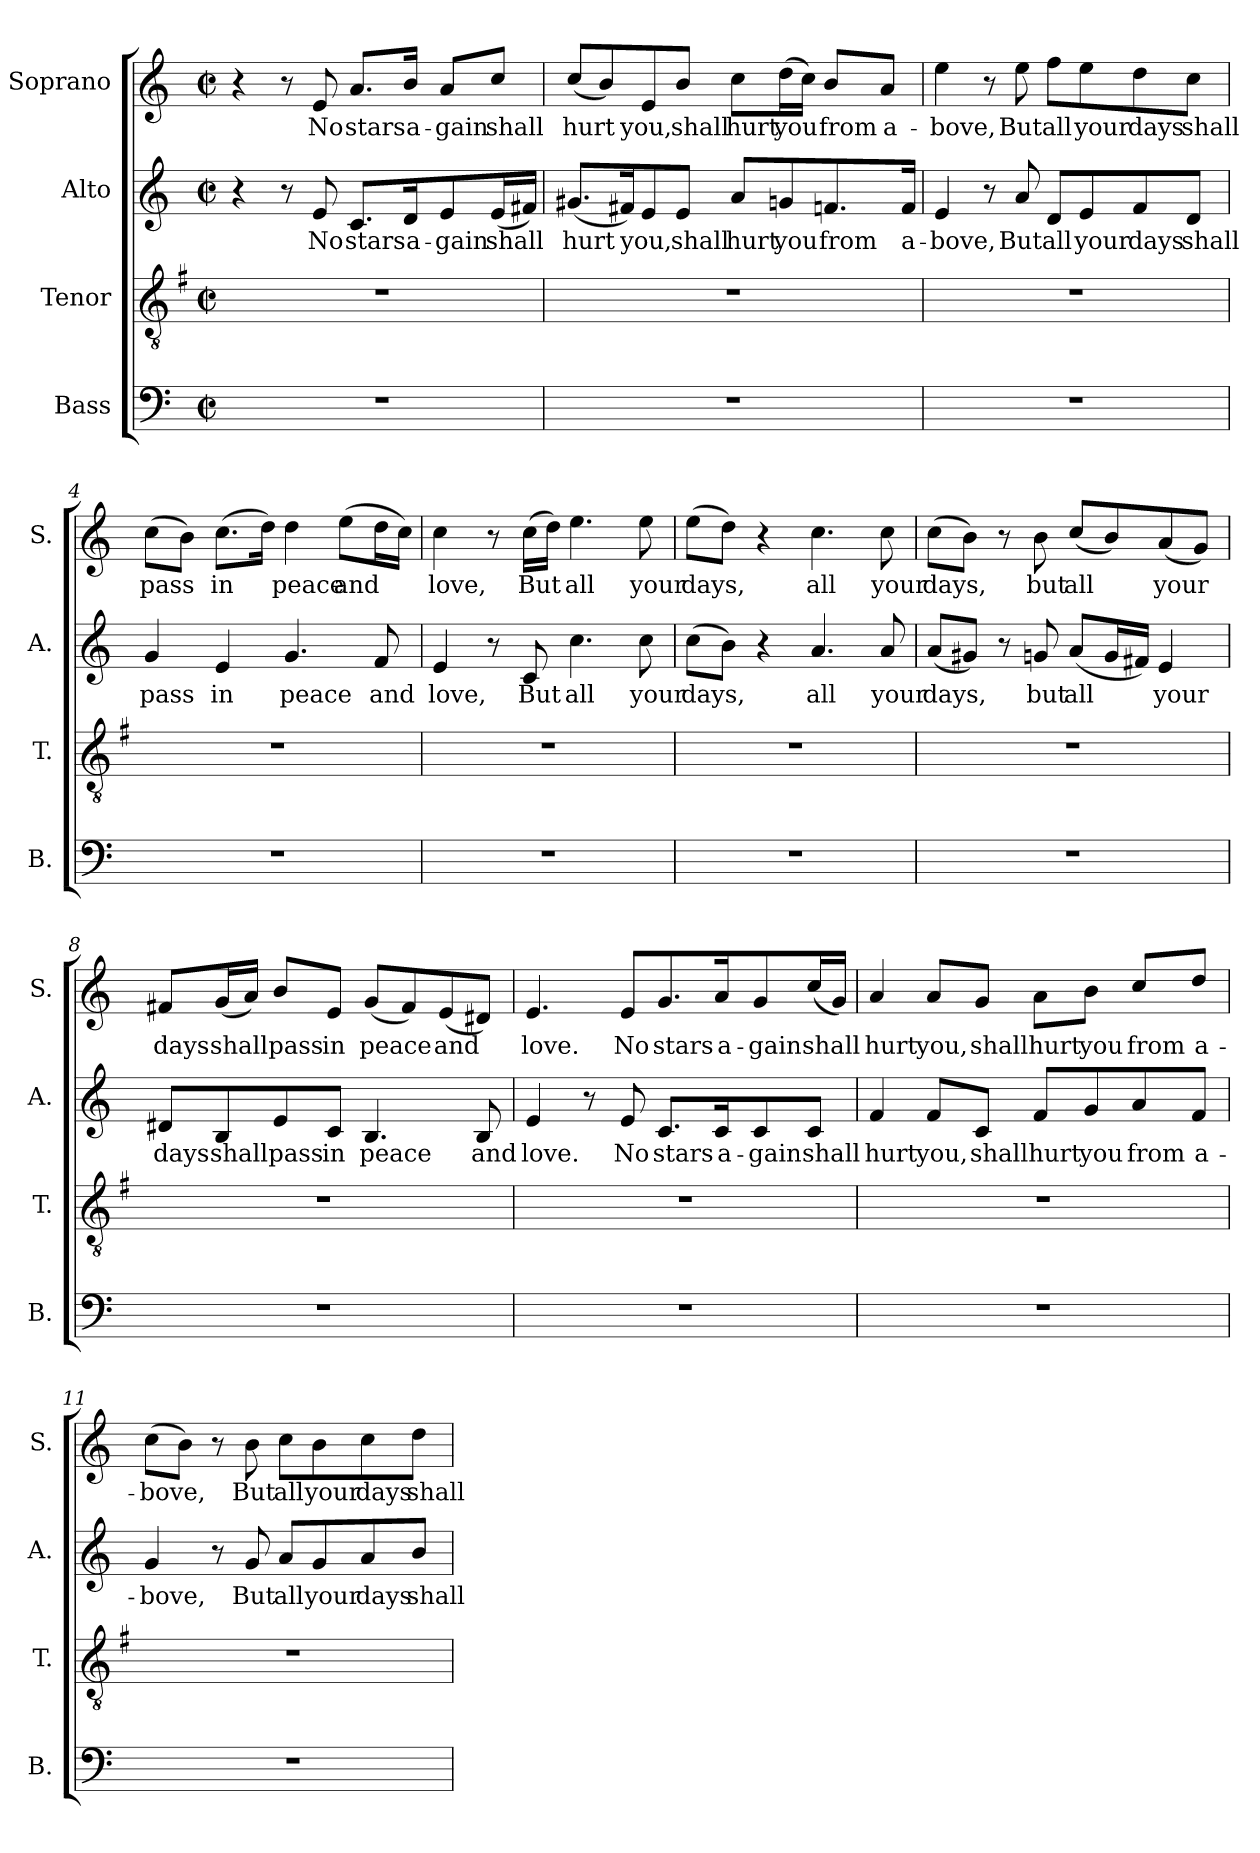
**kern	**kern	**kern	**text	**kern	**text
*part4	*part3	*part2	*part2	*part1	*part1
*staff4	*staff3	*staff2	*staff2	*staff1	*staff1
*I"Bass	*I"Tenor	*I"Alto	*	*I"Soprano	*
*I'B.	*I'T.	*I'A.	*	*I'S.	*
*clefF4	*clefGv2	*clefG2	*	*clefG2	*
*ITrd12c21	*ITrd4c7	*	*	*	*
*k[]	*k[]	*k[]	*	*k[]	*
*M2/2	*M2/2	*M2/2	*	*M2/2	*
*met(c|)	*met(c|)	*met(c|)	*	*met(c|)	*
*MM80	*MM80	*MM80	*	*MM80	*
=1	=1	=1	=1	=1	=1
1r	1r	4r	.	4r	.
.	.	8r	.	8r	.
!	!	!	!LO:LY:b	!	!LO:LY:b
.	.	8e/	No	8e/	No
!	!	!	!LO:LY:b	!	!LO:LY:b
.	.	8.c/L	stars	8.a/L	stars
!	!	!	!LO:LY:b	!	!LO:LY:b
.	.	16d/K	a-	16b/Jk	a-
!	!	!	!LO:LY:b	!	!LO:LY:b
.	.	8e/	-gain	8a/L	-gain
!	!	!	!LO:LY:b	!	!LO:LY:b
.	.	(<16e/L	shall	8cc/J	shall
.	.	16f#X/JJ)	.	.	.
=2	=2	=2	=2	=2	=2
!	!	!	!LO:LY:b	!	!LO:LY:b
1r	1r	(<8.g#X/L	hurt	(<8cc/L	hurt
.	.	.	.	8b/)	.
.	.	16f#X/K)	.	.	.
!	!	!	!LO:LY:b	!	!LO:LY:b
.	.	8e/	you,	8e/	you,
!	!	!	!LO:LY:b	!	!LO:LY:b
.	.	8e/J	shall	8b/J	shall
!	!	!	!LO:LY:b	!	!LO:LY:b
.	.	8a/L	hurt	8cc\L	hurt
!	!	!	!LO:LY:b	!	!LO:LY:b
.	.	8gn/	you	(>16dd\L	you
.	.	.	.	16cc\JJ)	.
!	!	!	!LO:LY:b	!	!LO:LY:b
.	.	8.fn/	from	8b/L	from
!	!	!	!	!	!LO:LY:b
.	.	.	.	8a/J	a-
!	!	!	!LO:LY:b	!	!
.	.	16f/Jk	a-	.	.
=3	=3	=3	=3	=3	=3
!	!	!	!LO:LY:b	!	!LO:LY:b
1r	1r	4e/	-bove,	4ee\	-bove,
.	.	8r	.	8r	.
!	!	!	!LO:LY:b	!	!LO:LY:b
.	.	8a/	But	8ee\	But
!	!	!	!LO:LY:b	!	!LO:LY:b
.	.	8d/L	all	8ff\L	all
!	!	!	!LO:LY:b	!	!LO:LY:b
.	.	8e/	your	8ee\	your
!	!	!	!LO:LY:b	!	!LO:LY:b
.	.	8f/	days	8dd\	days
!	!	!	!LO:LY:b	!	!LO:LY:b
.	.	8d/J	shall	8cc\J	shall
!!LO:LB:g=z
=4	=4	=4	=4	=4	=4
!	!	!	!LO:LY:b	!	!LO:LY:b
1r	1r	4g/	pass	(>8cc\L	pass
.	.	.	.	8b\J)	.
!	!	!	!LO:LY:b	!	!LO:LY:b
.	.	4e/	in	(>8.cc\L	in
.	.	.	.	16dd\Jk)	.
!	!	!	!LO:LY:b	!	!LO:LY:b
.	.	4.g/	peace	4dd\	peace
!	!	!	!	!	!LO:LY:b
.	.	.	.	(>8ee\L	and
!	!	!	!LO:LY:b	!	!
.	.	8f/	and	16dd\L	.
.	.	.	.	16cc\JJ)	.
=5	=5	=5	=5	=5	=5
!	!	!	!LO:LY:b	!	!LO:LY:b
1r	1r	4e/	love,	4cc\	love,
.	.	8r	.	8r	.
!	!	!	!LO:LY:b	!	!LO:LY:b
.	.	8c/	But	(>16cc\LL	But
.	.	.	.	16dd\JJ)	.
!	!	!	!LO:LY:b	!	!LO:LY:b
.	.	4.cc\	all	4.ee\	all
!	!	!	!LO:LY:b	!	!LO:LY:b
.	.	8cc\	your	8ee\	your
=6	=6	=6	=6	=6	=6
!	!	!	!LO:LY:b	!	!LO:LY:b
1r	1r	(>8cc\L	days,	(>8ee\L	days,
.	.	8b\J)	.	8dd\J)	.
.	.	4r	.	4r	.
!	!	!	!LO:LY:b	!	!LO:LY:b
.	.	4.a/	all	4.cc\	all
!	!	!	!LO:LY:b	!	!LO:LY:b
.	.	8a/	your	8cc\	your
=7	=7	=7	=7	=7	=7
!	!	!	!LO:LY:b	!	!LO:LY:b
1r	1r	(<8a/L	days,	(>8cc\L	days,
.	.	8g#X/J)	.	8b\J)	.
.	.	8r	.	8r	.
!	!	!	!LO:LY:b	!	!LO:LY:b
.	.	8gn/	but	8b\	but
!	!	!	!LO:LY:b	!	!LO:LY:b
.	.	(<8a/L	all	(<8cc/L	all
.	.	16g/L	.	8b/)	.
.	.	16f#X/JJ)	.	.	.
!	!	!	!LO:LY:b	!	!LO:LY:b
.	.	4e/	your	(<8a/	your
.	.	.	.	8g/J)	.
!!LO:LB:g=z
=8	=8	=8	=8	=8	=8
!	!	!	!LO:LY:b	!	!LO:LY:b
1r	1r	8d#X/L	days	8f#X/L	days
!	!	!	!LO:LY:b	!	!LO:LY:b
.	.	8B/	shall	(<16g/L	shall
.	.	.	.	16a/JJ)	.
!	!	!	!LO:LY:b	!	!LO:LY:b
.	.	8e/	pass	8b/L	pass
!	!	!	!LO:LY:b	!	!LO:LY:b
.	.	8c/J	in	8e/J	in
!	!	!	!LO:LY:b	!	!LO:LY:b
.	.	4.B/	peace	(<8g/L	peace
.	.	.	.	8f#/)	.
!	!	!	!	!	!LO:LY:b
.	.	.	.	(<8e/	and
!	!	!	!LO:LY:b	!	!
.	.	8B/	and	8d#X/J)	.
=9	=9	=9	=9	=9	=9
!	!	!	!LO:LY:b	!	!LO:LY:b
1r	1r	4e/	love.	4.e/	love.
.	.	8r	.	.	.
!	!	!	!LO:LY:b	!	!LO:LY:b
.	.	8e/	No	8e/L	No
!	!	!	!LO:LY:b	!	!LO:LY:b
.	.	8.c/L	stars	8.g/	stars
!	!	!	!LO:LY:b	!	!LO:LY:b
.	.	16c/K	a-	16a/K	a-
!	!	!	!LO:LY:b	!	!LO:LY:b
.	.	8c/	-gain	8g/	-gain
!	!	!	!LO:LY:b	!	!LO:LY:b
.	.	8c/J	shall	(<16cc/L	shall
.	.	.	.	16g/JJ)	.
=10	=10	=10	=10	=10	=10
!	!	!	!LO:LY:b	!	!LO:LY:b
1r	1r	4f/	hurt	4a/	hurt
!	!	!	!LO:LY:b	!	!LO:LY:b
.	.	8f/L	you,	8a/L	you,
!	!	!	!LO:LY:b	!	!LO:LY:b
.	.	8c/J	shall	8g/J	shall
!	!	!	!LO:LY:b	!	!LO:LY:b
.	.	8f/L	hurt	8a\L	hurt
!	!	!	!LO:LY:b	!	!LO:LY:b
.	.	8g/	you	8b\J	you
!	!	!	!LO:LY:b	!	!LO:LY:b
.	.	8a/	from	8cc/L	from
!	!	!	!LO:LY:b	!	!LO:LY:b
.	.	8f/J	a-	8dd/J	a-
!!LO:PB:g=z
=11	=11	=11	=11	=11	=11
!	!	!	!LO:LY:b	!	!LO:LY:b
1r	1r	4g/	-bove,	(>8cc\L	-bove,
.	.	.	.	8b\J)	.
.	.	8r	.	8r	.
!	!	!	!LO:LY:b	!	!LO:LY:b
.	.	8g/	But	8b\	But
!	!	!	!LO:LY:b	!	!LO:LY:b
.	.	8a/L	all	8cc\L	all
!	!	!	!LO:LY:b	!	!LO:LY:b
.	.	8g/	your	8b\	your
!	!	!	!LO:LY:b	!	!LO:LY:b
.	.	8a/	days	8cc\	days
!	!	!	!LO:LY:b	!	!LO:LY:b
.	.	8b/J	shall	8dd\J	shall
=	=	=	=	=	=
*-	*-	*-	*-	*-	*-
